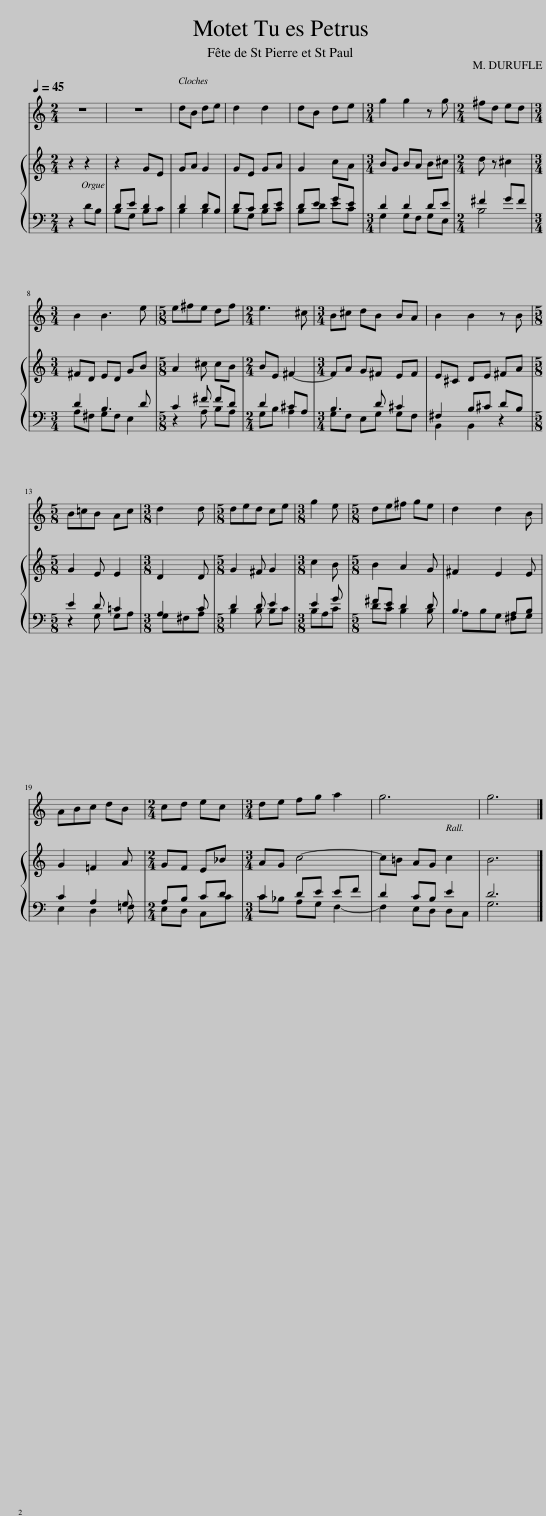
X:1
%%score 1 { 2 | ( 3 4 ) }
L:1/8
Q:1/4=45
M:2/4
I:linebreak $
K:C
V:1 treble
V:2 treble
V:3 bass
V:4 bass
V:1
 z4 | z4 | dB de | d2 d2 | dB de | %5
[M:3/4] g2 g2 z g |[M:2/4] ^fd ed |$[M:3/4] B2 B3 e |[M:5/8] e^fe df |[M:2/4] e3 ^c | %10
[M:3/4] B^c dB BA | B2 B2 z B |$[M:5/8] B=cB Ac |[M:3/8] d2 d |[M:5/8] ded ce | %15
[M:3/8] g2 e |[M:5/8] de^f ge | d2 d2 B |$ ABc dB |[M:2/4] cd ec | %20
[M:3/4] de fg a2 | g6 | g6 |] %23
V:2
 z2 z2 | z2 GE | GA G2 | GE GA | G2 cA | %5
[M:3/4] BG BA B^c |[M:2/4] d z ^c2 |$[M:3/4] ^FD ED GB |[M:5/8] A2 ^c cB |[M:2/4] BE ^F2- | %10
[M:3/4] FA G^F EF | E^C DE ^FA |$[M:5/8] G2 E E2 |[M:3/8] D2 D |[M:5/8] G2 ^F G2 | %15
[M:3/8] c2 B |[M:5/8] B2 A2 G | ^F2 E2 E |$ G2 =F2 A |[M:2/4] GF E_B | %20
[M:3/4] AG c4- | c=B AG c2 | B6 |] %23
V:3
 z2 DB, | B,G, B,C | B,2 B,2 | B,G, B,C | B,D EC | %5
[M:3/4] G,2 G,F, G,E, |[M:2/4] B,4 |$[M:3/4] A,^F, G,F, E,2 |[M:5/8] z2 A, B,A, |[M:2/4] G,B, A,2 | %10
[M:3/4] G,F, E,G, G,F, | B,,2 B,,2 z2 |$[M:5/8] z2 G, G,A, |[M:3/8] G,^F,A, |[M:5/8] B,2 B, B,C | %15
[M:3/8] B,A,C |[M:5/8] DC B,2 B, | A,B,G, ^F,G, |$ E,2 D,2 =F, |[M:2/4] E,D, C,C | %20
[M:3/4] C_B, A,G, F,2- | F,2 E,D, D,C, | G,6 |] %23
V:4
 x4 | DE D2 | D2 DB, | DC DE | DE GE | %5
[M:3/4] D2 D2 DE |[M:2/4] ^F2 GF |$[M:3/4] D2 B,3 D |[M:5/8] C2 ^F FD |[M:2/4] D2 ^CA, | %10
[M:3/4] B,3 D ^C2 | ^F,2 B,^C DB, |$[M:5/8] E2 D =C2 |[M:3/8] A,2 C |[M:5/8] D2 D E2 | %15
[M:3/8] E2 G |[M:5/8] ^FE D2 D | B,3 A,B, |$ C2 A,2 G, |[M:2/4] A,B, CD | %20
[M:3/4] C2 DE EF | D2 CB, E2 | D6 |] %23
